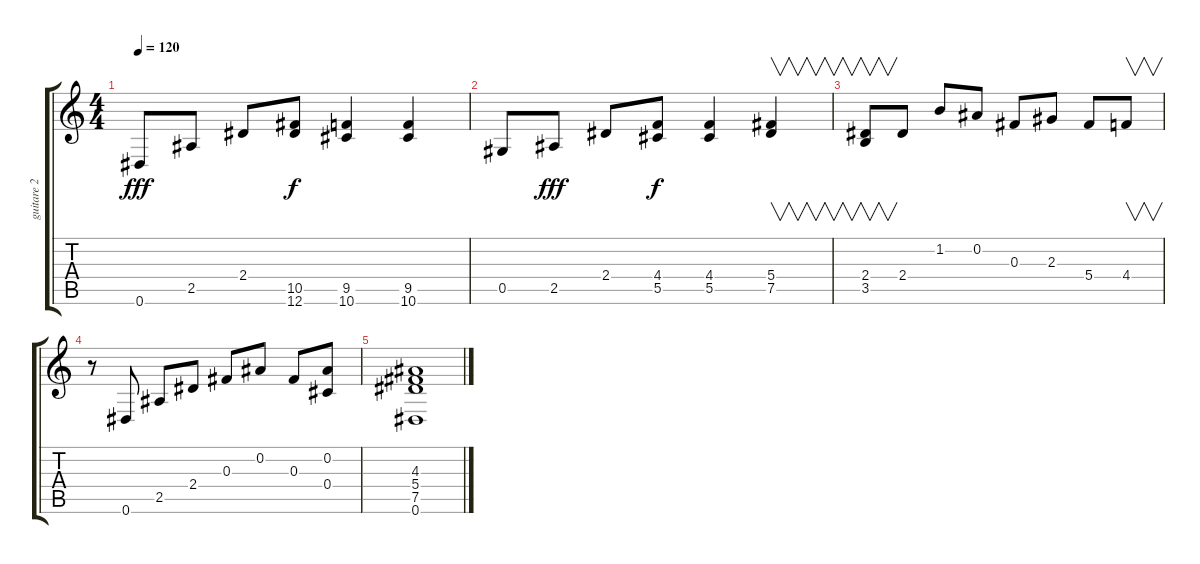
\track ("guitare 2 " "guitare 2 ") {instrument acousticguitarnylon}
\staff {score tabs}
\tuning (Eb4 Bb3 Gb3 Db3 Ab2 Eb2) {hide}
\ts (4 4)
\tempo 120
\clef g2
\ks c
0.6.8{dy fff} 2.5.8 2.4.8 (10.5 12.6).8{dy f} (9.5 10.6).4 (9.5 10.6).4 |
0.5.8 2.5.8{dy fff} 2.4.8 (4.4 5.5).8{dy f} (4.4 5.5).4 (5.4 7.5).4{v} |
(2.4 3.5).8{v volume 9} 2.4.8 1.2.8 0.2.8 0.3.8 2.3.8 5.4.8 4.4.8{v} |
r.8 0.6.8 2.5.8 2.4.8 0.3.8 0.2.8 0.3.8 (0.2 0.4).8 |
(4.3 5.4 7.5 0.6).1{volume 14}
